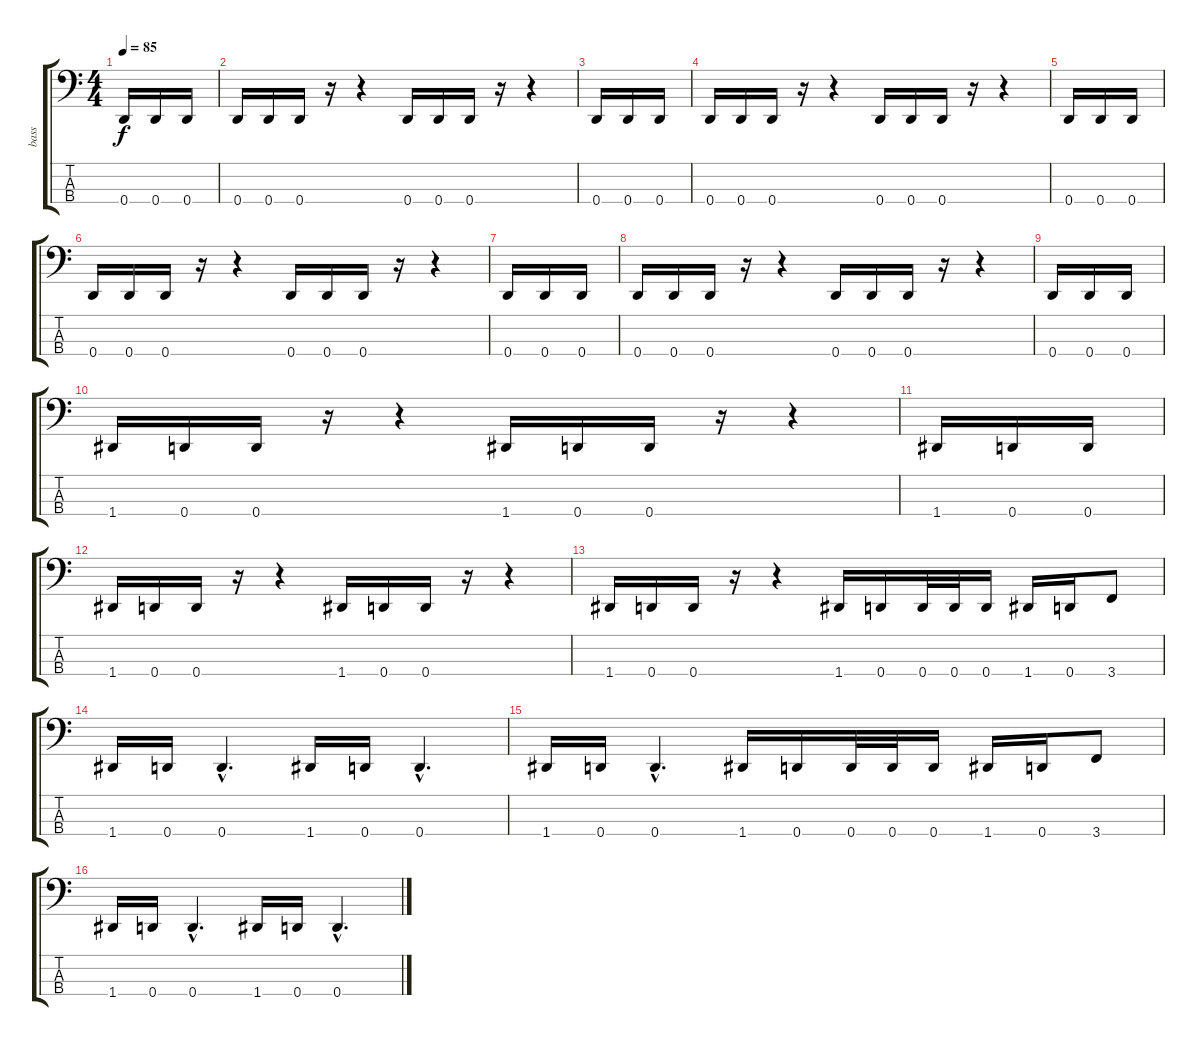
\track ("bass" "bass") {instrument electricbasspick}
\staff {score tabs}
\tuning (G2 D2 A1 D1) {hide}
\ts (4 4)
\tempo 85
\clef f4
\ks c
0.4.16{dy f} 0.4.16 0.4.16 |
0.4.16 0.4.16 0.4.16 r.16 r.4 0.4.16 0.4.16 0.4.16 r.16 r.4 |
0.4.16 0.4.16 0.4.16 |
0.4.16 0.4.16 0.4.16 r.16 r.4 0.4.16 0.4.16 0.4.16 r.16 r.4 |
0.4.16 0.4.16 0.4.16 |
0.4.16 0.4.16 0.4.16 r.16 r.4 0.4.16 0.4.16 0.4.16 r.16 r.4 |
0.4.16 0.4.16 0.4.16 |
0.4.16 0.4.16 0.4.16 r.16 r.4 0.4.16 0.4.16 0.4.16 r.16 r.4 |
0.4.16 0.4.16 0.4.16 |
1.4.16 0.4.16 0.4.16 r.16 r.4 1.4.16 0.4.16 0.4.16 r.16 r.4 |
1.4.16 0.4.16 0.4.16 |
1.4.16 0.4.16 0.4.16 r.16 r.4 1.4.16 0.4.16 0.4.16 r.16 r.4 |
1.4.16 0.4.16 0.4.16 r.16 r.4 1.4.16 0.4.16 0.4.32 0.4.32 0.4.16 1.4.16 0.4.16 3.4.8 |
1.4.16 0.4.16 0.4{hac}.4{d} 1.4.16 0.4.16 0.4{hac}.4{d} |
1.4.16 0.4.16 0.4{hac}.4{d} 1.4.16 0.4.16 0.4.32 0.4.32 0.4.16 1.4.16 0.4.16 3.4.8 |
1.4.16 0.4.16 0.4{hac}.4{d} 1.4.16 0.4.16 0.4{hac}.4{d}
